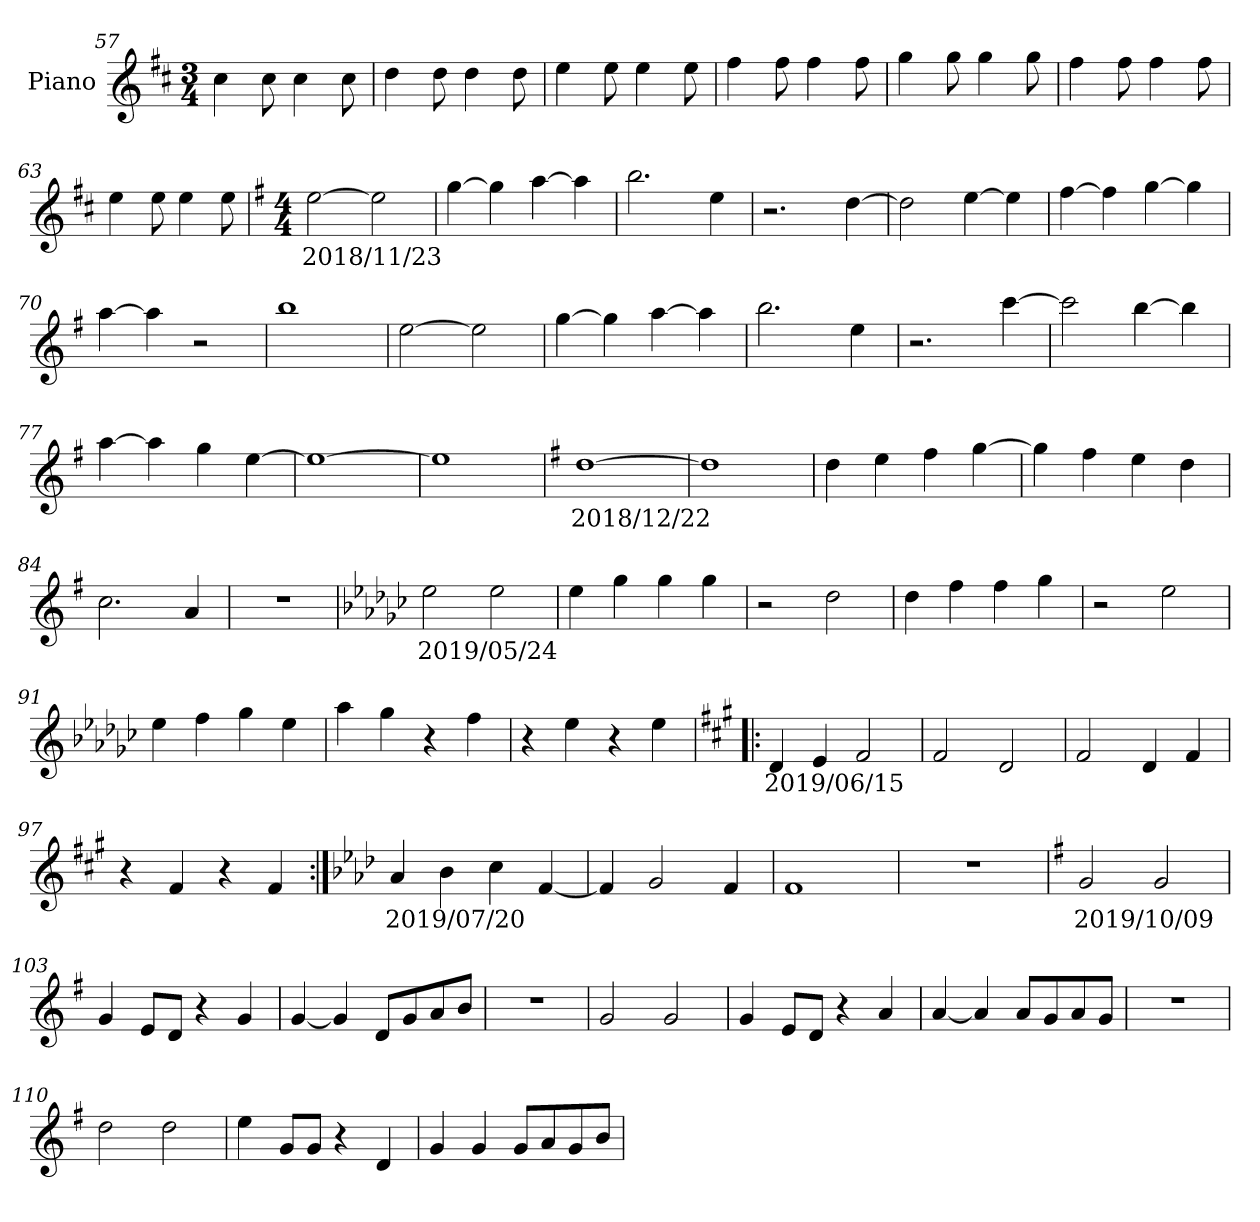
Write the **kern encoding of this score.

**kern	**text
*part1	*part1
*staff1	*staff1
*I"Piano	*
*I'Pno.	*
*clefG2	*
*k[f#c#]	*
*M3/4	*
=57	=57
4cc#\	.
8cc#\	.
4cc#\	.
8cc#\	.
=58	=58
4dd\	.
8dd\	.
4dd\	.
8dd\	.
!!LO:LB:g=z
=59	=59
4ee\	.
8ee\	.
4ee\	.
8ee\	.
=60	=60
4ff#\	.
8ff#\	.
4ff#\	.
8ff#\	.
=61	=61
4gg\	.
8gg\	.
4gg\	.
8gg\	.
=62	=62
4ff#\	.
8ff#\	.
4ff#\	.
8ff#\	.
=63	=63
4ee\	.
8ee\	.
4ee\	.
8ee\	.
=64	=64
*k[f#]	*
*M4/4	*
*MM240	*
!	!LO:LY:b
[2ee\	2018/11/23
2ee\]	.
=65	=65
[4gg\	.
4gg\]	.
[4aa\	.
4aa\]	.
=66	=66
2.bb\	.
4ee\	.
=67	=67
2.r	.
[4dd\	.
!!LO:LB:g=z
=68	=68
2dd\]	.
[4ee\	.
4ee\]	.
=69	=69
[4ff#\	.
4ff#\]	.
[4gg\	.
4gg\]	.
=70	=70
[4aa\	.
4aa\]	.
2r	.
=71	=71
1bb	.
=72	=72
[2ee\	.
2ee\]	.
=73	=73
[4gg\	.
4gg\]	.
[4aa\	.
4aa\]	.
=74	=74
2.bb\	.
4ee\	.
=75	=75
2.r	.
[4ccc\	.
=76	=76
2ccc\]	.
[4bb\	.
4bb\]	.
=77	=77
[4aa\	.
4aa\]	.
4gg\	.
[4ee\	.
=78	=78
1ee_	.
!!LO:LB:g=z
=79	=79
1ee]	.
=80	=80
*k[f#]	*
!	!LO:LY:b
[1dd	2018/12/22
=81	=81
1dd]	.
=82	=82
4dd\	.
4ee\	.
4ff#\	.
[4gg\	.
=83	=83
4gg\]	.
4ff#\	.
4ee\	.
4dd\	.
=84	=84
2.cc\	.
4a/	.
=85	=85
1r	.
=86	=86
*k[b-e-a-d-g-c-]	*
!	!LO:LY:b
2ee-\	2019/05/24
2ee-\	.
=87	=87
4ee-\	.
4gg-\	.
4gg-\	.
4gg-\	.
=88	=88
2r	.
2dd-\	.
!!LO:PB:g=z
=89	=89
4dd-\	.
4ff\	.
4ff\	.
4gg-\	.
=90	=90
2r	.
2ee-\	.
=91	=91
4ee-\	.
4ff\	.
4gg-\	.
4ee-\	.
=92	=92
4aa-\	.
4gg-\	.
4r	.
4ff\	.
=93	=93
4r	.
4ee-\	.
4r	.
4ee-\	.
=94!|:	=94!|:
*k[f#c#g#]	*
*MM480	*
!	!LO:LY:b
4d/	2019/06/15
4e/	.
2f#/	.
=95	=95
2f#/	.
2d/	.
=96	=96
2f#/	.
4d/	.
4f#/	.
!!LO:LB:g=z
=97	=97
4r	.
4f#/	.
4r	.
4f#/	.
=98:|!	=98:|!
*k[b-e-a-d-]	*
*MM280	*
!	!LO:LY:b
4a-/	2019/07/20
4b-\	.
4cc\	.
[4f/	.
=99	=99
4f/]	.
2g/	.
4f/	.
=100	=100
1f	.
=101	=101
1r	.
=102	=102
*k[f#]	*
*MM240	*
!	!LO:LY:b
2g/	2019/10/09
2g/	.
=103	=103
4g/	.
8e/L	.
8d/J	.
4r	.
4g/	.
=104	=104
[4g/	.
4g/]	.
8d/L	.
8g/	.
8a/	.
8b/J	.
=105	=105
1r	.
!!LO:LB:g=z
=106	=106
2g/	.
2g/	.
=107	=107
4g/	.
8e/L	.
8d/J	.
4r	.
4a/	.
=108	=108
[4a/	.
4a/]	.
8a/L	.
8g/	.
8a/	.
8g/J	.
=109	=109
1r	.
=110	=110
2dd\	.
2dd\	.
=111	=111
4ee\	.
8g/L	.
8g/J	.
4r	.
4d/	.
=112	=112
4g/	.
4g/	.
8g/L	.
8a/	.
8g/	.
8b/J	.
=	=
*-	*-
